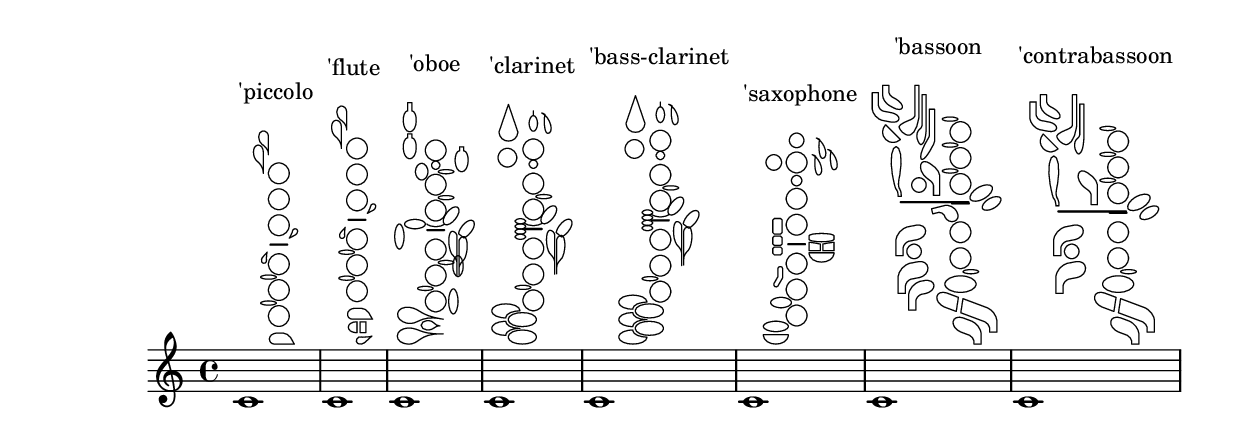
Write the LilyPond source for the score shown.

% DO NOT EDIT this file manually; it is automatically
% generated from Documentation/snippets/new
% Make any changes in Documentation/snippets/new/
% and then run scripts/auxiliar/makelsr.py
%
% This file is in the public domain.
%% Note: this file works from version 2.13.51
\version "2.13.51"

\header {
%%%    Translation of GIT committish: 91eeed36c877fe625d957437d22081721c8c6345
  texidoces = "
El fragmento de música que aparece a continuación presenta todos los
diagramas de viento madera que se encuentran definidos en LilyPond por
el momento.

"
  doctitlees = "Listado de los diagramas para viento madera"

%%%    Translation of GIT committish: ab9e3136d78bfaf15cc6d77ed1975d252c3fe506


  texidocde="
Folgende Noten zeige alle Holzbläserdiagramme, die für LilyPond
definiert sind.

"
  doctitlede = "Liste der Holzbläserdiagramme"


%% Translation of GIT committish: 496c48f1f2e4d345ae3637b2c38ec748a55cda1d
  texidocfr = "
Voici la liste des différents instruments à vent de la section des bois
dont les doigtés sont disponibles à ce jour.
"
  doctitlefr = "Liste des diagrammes de doigtés pour bois"


  lsrtags="winds"
  texidoc="
The following music shows all of the woodwind diagrams currently
defined in LilyPond.
"
  doctitle = "Woodwind diagrams listing"

} % begin verbatim


\relative c' {
  \textLengthOn
  c1^
  \markup {
    \center-column {
      'piccolo
      " "
       \woodwind-diagram
                  #'piccolo
                  #'()
    }
  }

  c1^
  \markup {
    \center-column {
       'flute
       " "
       \woodwind-diagram
          #'flute
          #'()
    }
  }
  c1^\markup {
    \center-column {
      'oboe
      " "
      \woodwind-diagram
        #'oboe
        #'()
    }
  }

  c1^\markup {
    \center-column {
      'clarinet
      " "
      \woodwind-diagram
        #'clarinet
        #'()
    }
  }

  c1^\markup {
    \center-column {
      'bass-clarinet
      " "
      \woodwind-diagram
        #'bass-clarinet
        #'()
    }
  }

  c1^\markup {
    \center-column {
      'saxophone
      " "
      \woodwind-diagram
        #'saxophone
        #'()
    }
  }

  c1^\markup {
    \center-column {
      'bassoon
      " "
      \woodwind-diagram
        #'bassoon
        #'()
    }
  }

  c1^\markup {
    \center-column {
      'contrabassoon
      " "
      \woodwind-diagram
        #'contrabassoon
        #'()
    }
  }
}
